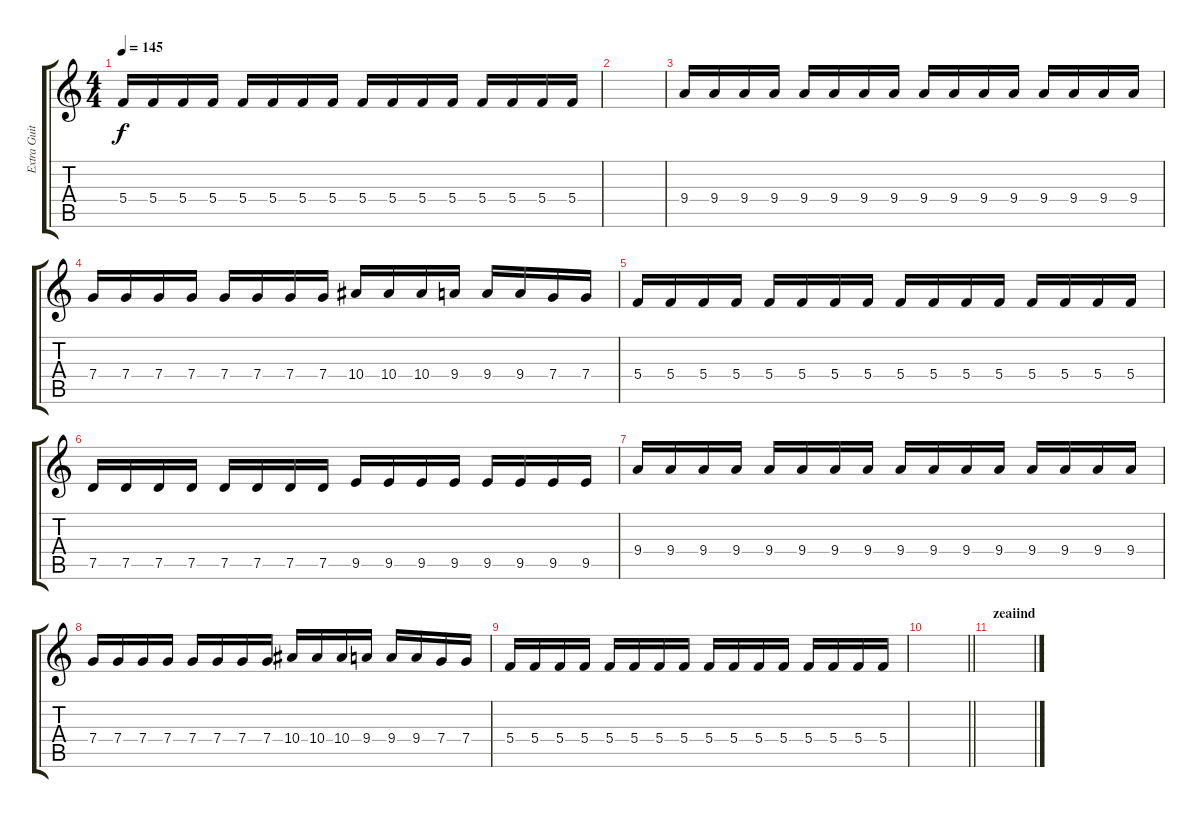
\track ("Extra Guitar" "Extra Guit") {instrument distortionguitar}
\staff {score tabs}
\tuning (D4 A3 F3 C3 G2 D2) {hide}
\ts (4 4)
\tempo 145
\clef g2
\ks c
5.4.16{dy f} 5.4.16 5.4.16 5.4.16 5.4.16 5.4.16 5.4.16 5.4.16 5.4.16 5.4.16 5.4.16 5.4.16 5.4.16 5.4.16 5.4.16 5.4.16 |
|
9.4.16{volume 11} 9.4.16 9.4.16 9.4.16 9.4.16 9.4.16 9.4.16 9.4.16 9.4.16 9.4.16 9.4.16 9.4.16 9.4.16 9.4.16 9.4.16 9.4.16 |
7.4.16 7.4.16 7.4.16 7.4.16 7.4.16 7.4.16 7.4.16 7.4.16 10.4.16 10.4.16 10.4.16 9.4.16 9.4.16 9.4.16 7.4.16 7.4.16 |
5.4.16 5.4.16 5.4.16 5.4.16 5.4.16 5.4.16 5.4.16 5.4.16 5.4.16 5.4.16 5.4.16 5.4.16 5.4.16 5.4.16 5.4.16 5.4.16 |
7.5.16 7.5.16 7.5.16 7.5.16 7.5.16 7.5.16 7.5.16 7.5.16 9.5.16 9.5.16 9.5.16 9.5.16 9.5.16 9.5.16 9.5.16 9.5.16 |
9.4.16 9.4.16 9.4.16 9.4.16 9.4.16 9.4.16 9.4.16 9.4.16 9.4.16 9.4.16 9.4.16 9.4.16 9.4.16 9.4.16 9.4.16 9.4.16 |
7.4.16 7.4.16 7.4.16 7.4.16 7.4.16 7.4.16 7.4.16 7.4.16 10.4.16 10.4.16 10.4.16 9.4.16 9.4.16 9.4.16 7.4.16 7.4.16 |
5.4.16 5.4.16 5.4.16 5.4.16 5.4.16 5.4.16 5.4.16 5.4.16 5.4.16 5.4.16 5.4.16 5.4.16 5.4.16 5.4.16 5.4.16 5.4.16 |
\barLineRight lightlight
|
\section ("" "zeaiind")
